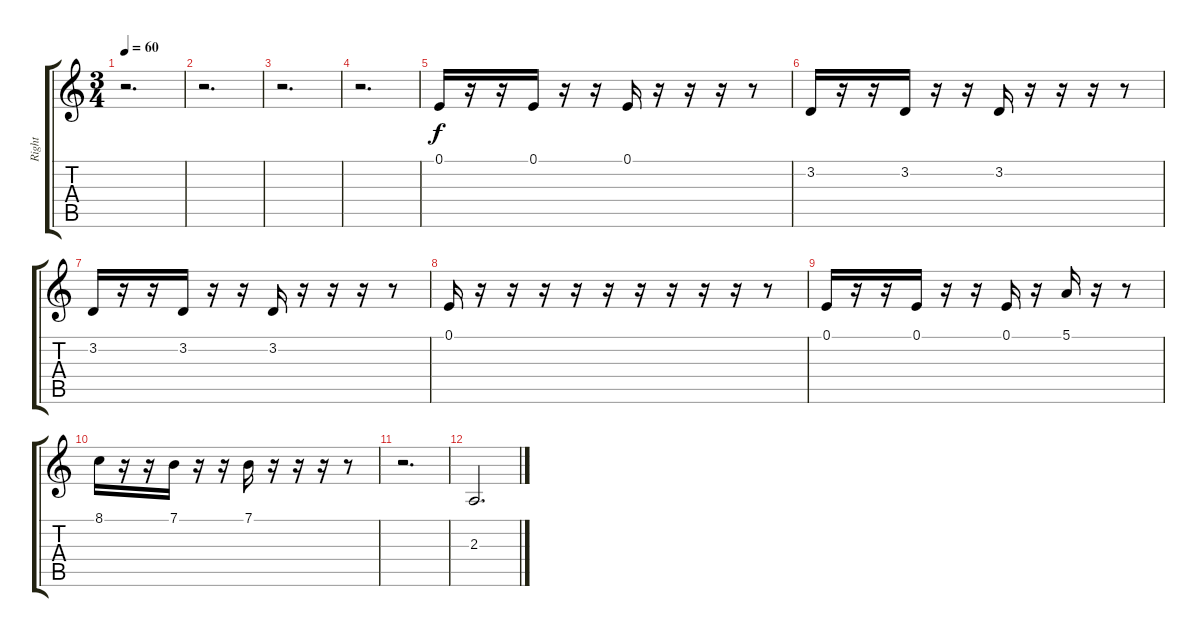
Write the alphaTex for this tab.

\track ("Right" "Right") {instrument acousticgrandpiano}
\staff {score tabs}
\tuning (E4 B3 G3 D3 A2 E2) {hide}
\ts (3 4)
\tempo 60
\clef g2
\ks c
r.2{d dy f} |
r.2{d} |
r.2{d} |
r.2{d} |
0.1.16 r.16 r.16 0.1.16 r.16 r.16 0.1.16 r.16 r.16 r.16 r.8 |
3.2.16 r.16 r.16 3.2.16 r.16 r.16 3.2.16 r.16 r.16 r.16 r.8 |
3.2.16 r.16 r.16 3.2.16 r.16 r.16 3.2.16 r.16 r.16 r.16 r.8 |
0.1.16 r.16 r.16 r.16 r.16 r.16 r.16 r.16 r.16 r.16 r.8 |
0.1.16 r.16 r.16 0.1.16 r.16 r.16 0.1.16 r.16 5.1.16 r.16 r.8 |
8.1.16 r.16 r.16 7.1.16 r.16 r.16 7.1.16 r.16 r.16 r.16 r.8 |
r.2{d} |
2.3.2{d}
